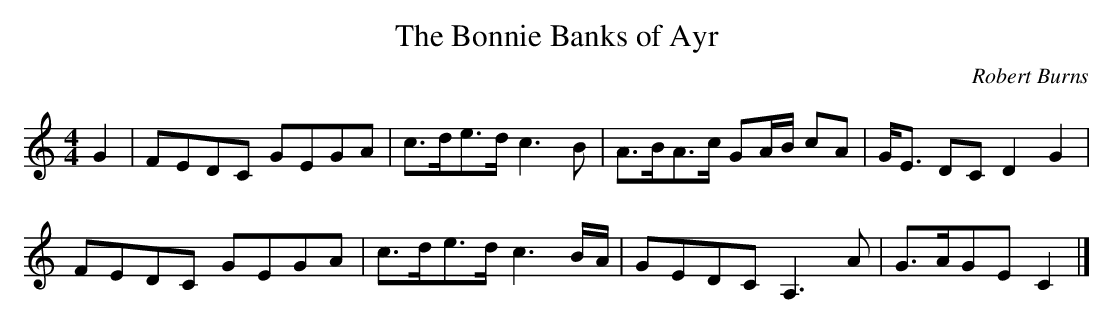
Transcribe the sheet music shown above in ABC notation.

X:1
T:Bonnie Banks of Ayr, The
C:Robert Burns
M:4/4
L:1/8
K:C
G2|FEDC GEGA|c>de>d c3 B|A>BA>c GA/B/ cA|G<E DC D2 G2|
FEDC GEGA|c>de>d c3 B/A/|GEDC A,3 A|G>AGE C2|]
